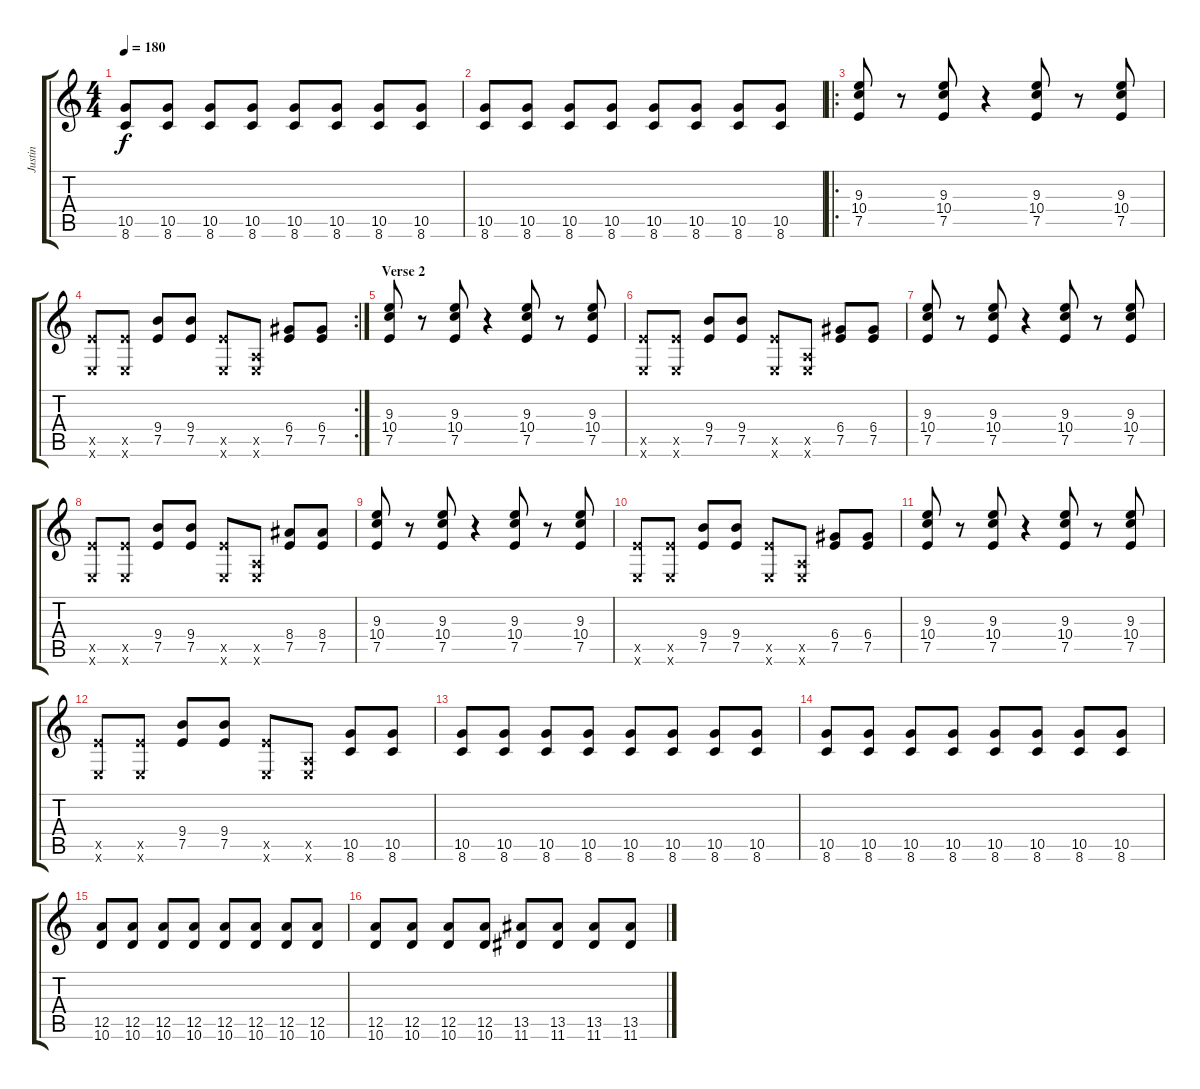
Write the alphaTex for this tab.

\track ("Justin" "Justin") {instrument overdrivenguitar}
\staff {score tabs}
\tuning (E4 B3 G3 D3 A2 E2) {hide}
\ts (4 4)
\tempo 180
\clef g2
\ks c
(10.5 8.6).8{dy f} (10.5 8.6).8 (10.5 8.6).8 (10.5 8.6).8 (10.5 8.6).8 (10.5 8.6).8 (10.5 8.6).8 (10.5 8.6).8 |
(10.5 8.6).8 (10.5 8.6).8 (10.5 8.6).8 (10.5 8.6).8 (10.5 8.6).8 (10.5 8.6).8 (10.5 8.6).8 (10.5 8.6).8 |
\ro
(9.3 10.4 7.5).8 r.8 (9.3 10.4 7.5).8 r.4 (9.3 10.4 7.5).8 r.8 (9.3 10.4 7.5).8 |
\rc 2
(7.5{x} 0.6{x}).8 (7.5{x} 0.6{x}).8 (9.4 7.5).8 (9.4 7.5).8 (7.5{x} 0.6{x}).8 (0.5{x} 0.6{x}).8 (6.4 7.5).8 (6.4 7.5).8 |
\section ("" "Verse 2")
(9.3 10.4 7.5).8 r.8 (9.3 10.4 7.5).8 r.4 (9.3 10.4 7.5).8 r.8 (9.3 10.4 7.5).8 |
(7.5{x} 0.6{x}).8 (7.5{x} 0.6{x}).8 (9.4 7.5).8 (9.4 7.5).8 (7.5{x} 0.6{x}).8 (0.5{x} 0.6{x}).8 (6.4 7.5).8 (6.4 7.5).8 |
(9.3 10.4 7.5).8 r.8 (9.3 10.4 7.5).8 r.4 (9.3 10.4 7.5).8 r.8 (9.3 10.4 7.5).8 |
(7.5{x} 0.6{x}).8 (7.5{x} 0.6{x}).8 (9.4 7.5).8 (9.4 7.5).8 (7.5{x} 0.6{x}).8 (0.5{x} 0.6{x}).8 (8.4 7.5).8 (8.4 7.5).8 |
(9.3 10.4 7.5).8 r.8 (9.3 10.4 7.5).8 r.4 (9.3 10.4 7.5).8 r.8 (9.3 10.4 7.5).8 |
(7.5{x} 0.6{x}).8 (7.5{x} 0.6{x}).8 (9.4 7.5).8 (9.4 7.5).8 (7.5{x} 0.6{x}).8 (0.5{x} 0.6{x}).8 (6.4 7.5).8 (6.4 7.5).8 |
(9.3 10.4 7.5).8 r.8 (9.3 10.4 7.5).8 r.4 (9.3 10.4 7.5).8 r.8 (9.3 10.4 7.5).8 |
(7.5{x} 0.6{x}).8 (7.5{x} 0.6{x}).8 (9.4 7.5).8 (9.4 7.5).8 (7.5{x} 0.6{x}).8 (0.5{x} 0.6{x}).8 (10.5 8.6).8 (10.5 8.6).8 |
(10.5 8.6).8 (10.5 8.6).8 (10.5 8.6).8 (10.5 8.6).8 (10.5 8.6).8 (10.5 8.6).8 (10.5 8.6).8 (10.5 8.6).8 |
(10.5 8.6).8 (10.5 8.6).8 (10.5 8.6).8 (10.5 8.6).8 (10.5 8.6).8 (10.5 8.6).8 (10.5 8.6).8 (10.5 8.6).8 |
(12.5 10.6).8 (12.5 10.6).8 (12.5 10.6).8 (12.5 10.6).8 (12.5 10.6).8 (12.5 10.6).8 (12.5 10.6).8 (12.5 10.6).8 |
(12.5 10.6).8 (12.5 10.6).8 (12.5 10.6).8 (12.5 10.6).8 (13.5 11.6).8 (13.5 11.6).8 (13.5 11.6).8 (13.5 11.6).8
